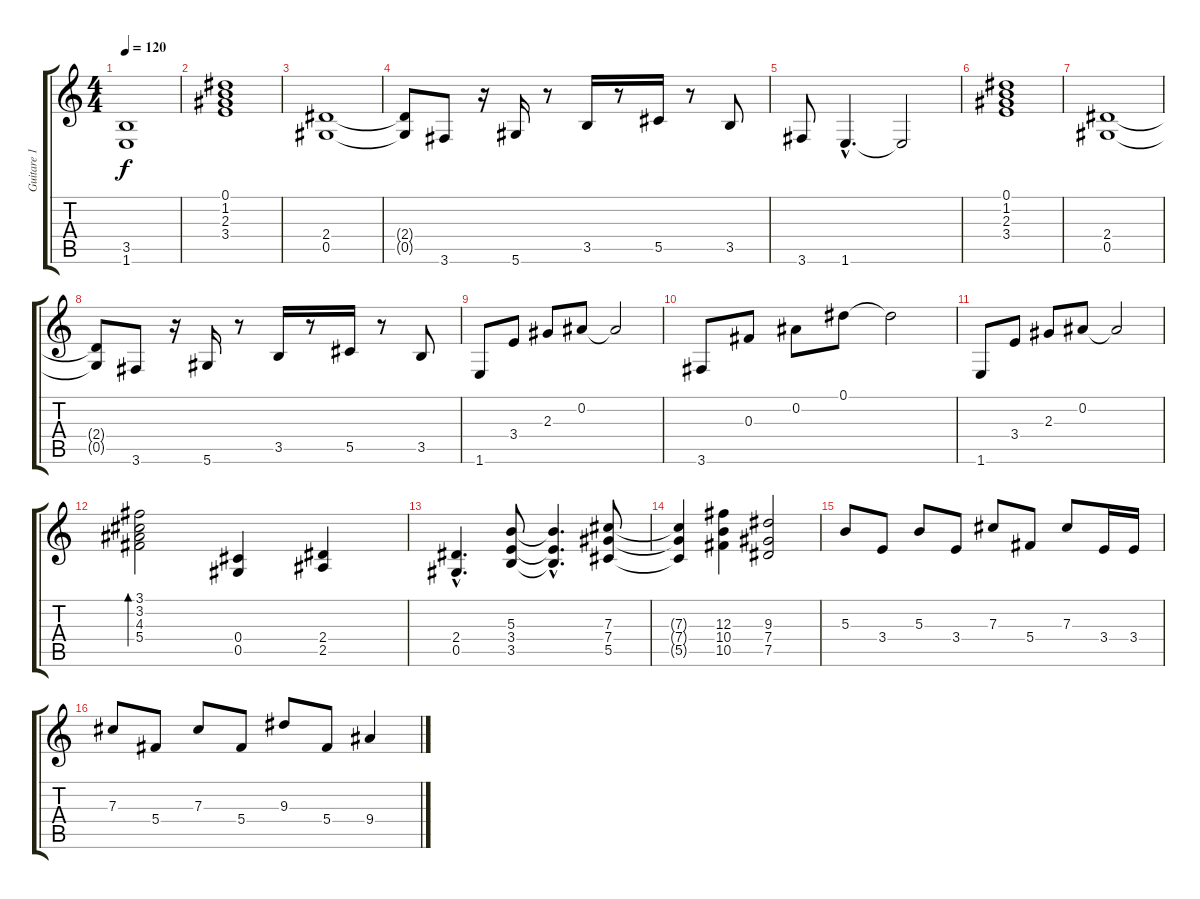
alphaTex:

\track ("Guitare 1" "Guitare 1") {instrument distortionguitar}
\staff {score tabs}
\tuning (Eb4 Bb3 Gb3 Db3 Ab2 Eb2) {hide}
\ts (4 4)
\tempo 120
\clef g2
\ks c
(3.5 1.6).1{dy f} |
(0.1 1.2 2.3 3.4).1 |
(2.4 0.5).1 |
(2.4{t} 0.5{t}).8 3.6.8 r.16 5.6.16 r.8 3.5.16 r.8 5.5.16 r.8 3.5.8 |
3.6.8 1.6{hac}.4{d} 1.6{t}.2 |
(0.1 1.2 2.3 3.4).1 |
(2.4 0.5).1 |
(2.4{t} 0.5{t}).8 3.6.8 r.16 5.6.16 r.8 3.5.16 r.8 5.5.16 r.8 3.5.8 |
1.6.8{instrument electricguitarclean} 3.4.8 2.3.8 0.2.8 0.2{t}.2 |
3.6.8 0.3.8 0.2.8 0.1.8 0.1{t}.2 |
1.6.8 3.4.8 2.3.8 0.2.8 0.2{t}.2 |
(3.1 3.2 4.3 5.4).2{bd 240} (0.4 0.5).4{instrument distortionguitar} (2.4 2.5).4 |
(2.4{hac} 0.5{hac}).4{d} (5.3 3.4 3.5).8 (5.3{hac t} 3.4{hac t} 3.5{hac t}).4{d} (7.3 7.4 5.5).8 |
(7.3{t} 7.4{t} 5.5{t}).4 (12.3 10.4 10.5).4 (9.3 7.4 7.5).2 |
5.3.8 3.4.8 5.3.8 3.4.8 7.3.8 5.4.8 7.3.8 3.4.16 3.4.16 |
7.3.8 5.4.8 7.3.8 5.4.8 9.3.8 5.4.8 9.4.4
